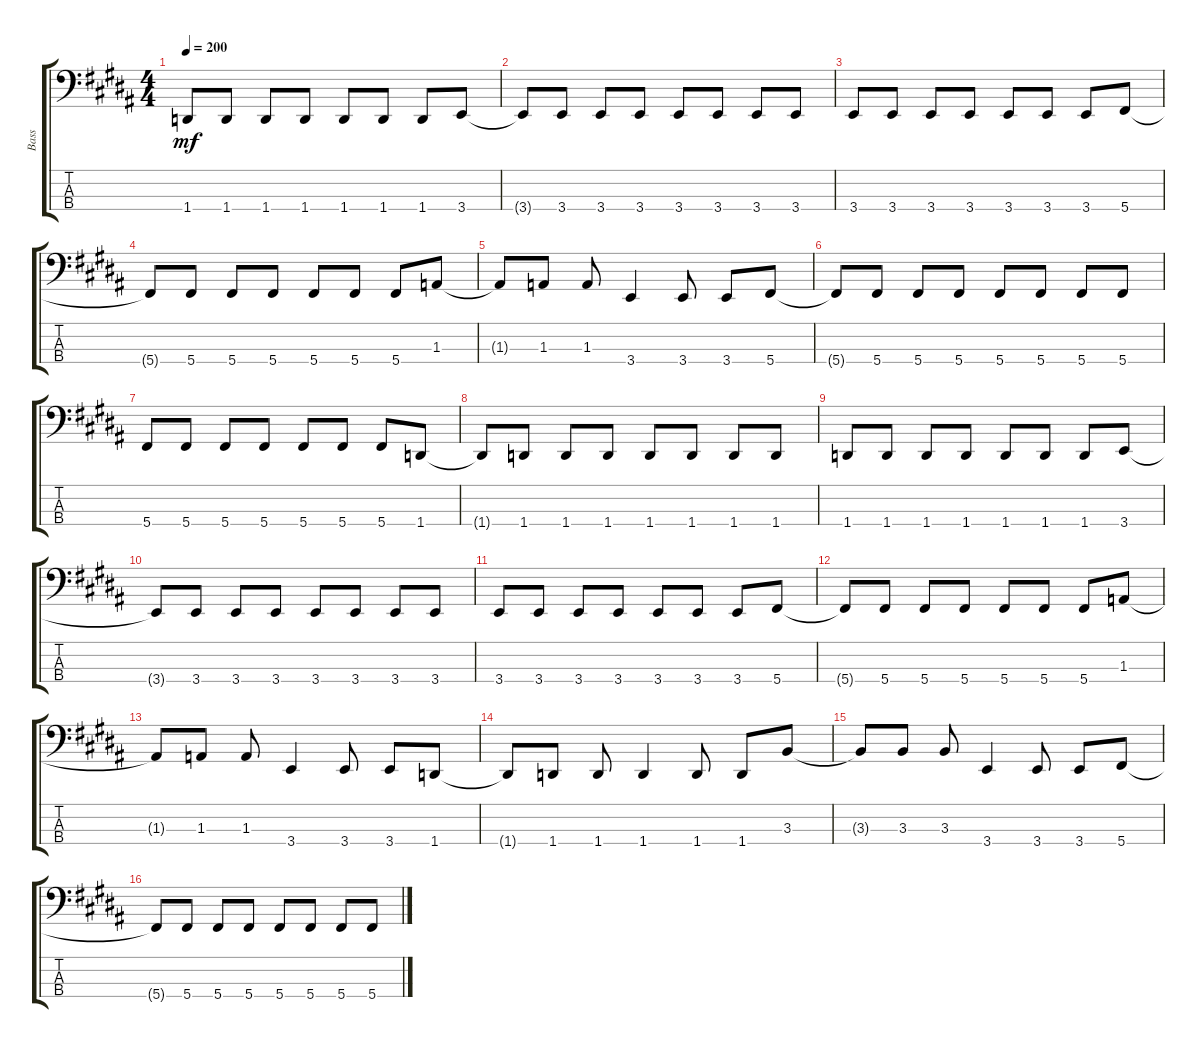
\track ("Bass" "Bass") {instrument electricbassfinger}
\staff {score tabs}
\tuning (Gb2 Db2 Ab1 Db1) {hide}
\ts (4 4)
\tempo 200
\clef f4
\ks b
1.4.8{dy mf} 1.4.8 1.4.8 1.4.8 1.4.8 1.4.8 1.4.8 3.4.8 |
3.4{t}.8 3.4.8 3.4.8 3.4.8 3.4.8 3.4.8 3.4.8 3.4.8 |
3.4.8 3.4.8 3.4.8 3.4.8 3.4.8 3.4.8 3.4.8 5.4.8 |
5.4{t}.8 5.4.8 5.4.8 5.4.8 5.4.8 5.4.8 5.4.8 1.3.8 |
1.3{t}.8 1.3.8 1.3.8 3.4.4 3.4.8 3.4.8 5.4.8 |
5.4{t}.8 5.4.8 5.4.8 5.4.8 5.4.8 5.4.8 5.4.8 5.4.8 |
5.4.8 5.4.8 5.4.8 5.4.8 5.4.8 5.4.8 5.4.8 1.4.8 |
1.4{t}.8 1.4.8 1.4.8 1.4.8 1.4.8 1.4.8 1.4.8 1.4.8 |
1.4.8 1.4.8 1.4.8 1.4.8 1.4.8 1.4.8 1.4.8 3.4.8 |
3.4{t}.8 3.4.8 3.4.8 3.4.8 3.4.8 3.4.8 3.4.8 3.4.8 |
3.4.8 3.4.8 3.4.8 3.4.8 3.4.8 3.4.8 3.4.8 5.4.8 |
5.4{t}.8 5.4.8 5.4.8 5.4.8 5.4.8 5.4.8 5.4.8 1.3.8 |
1.3{t}.8 1.3.8 1.3.8 3.4.4 3.4.8 3.4.8 1.4.8 |
1.4{t}.8 1.4.8 1.4.8 1.4.4 1.4.8 1.4.8 3.3.8 |
3.3{t}.8 3.3.8 3.3.8 3.4.4 3.4.8 3.4.8 5.4.8 |
5.4{t}.8 5.4.8 5.4.8 5.4.8 5.4.8 5.4.8 5.4.8 5.4.8
